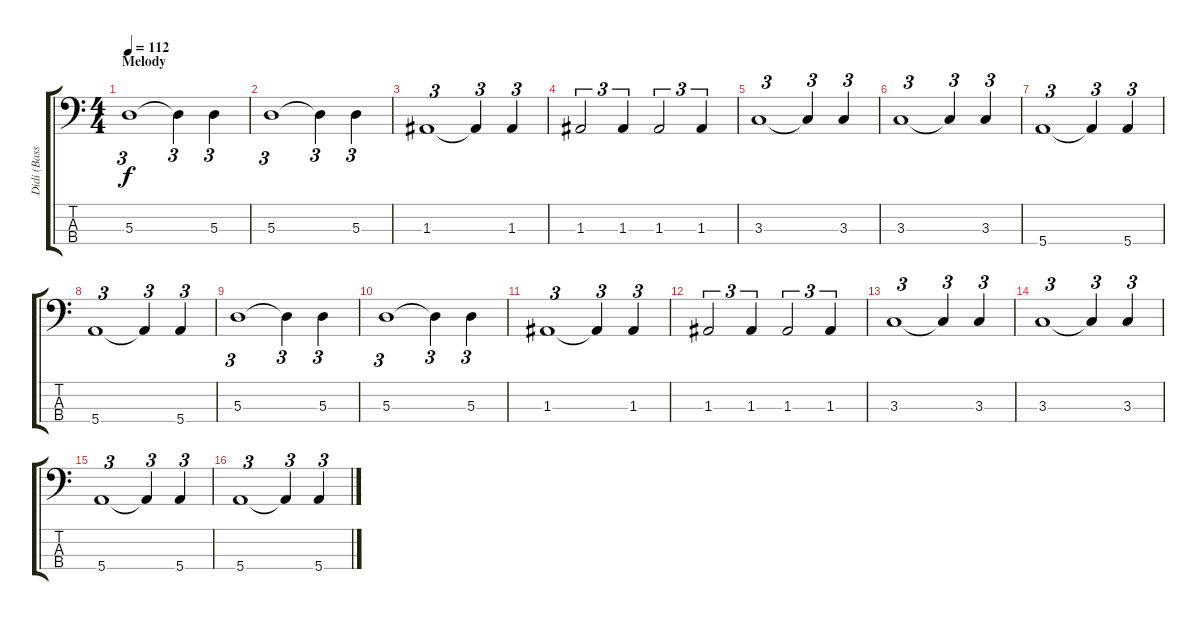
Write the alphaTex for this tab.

\track ("Didi (Bass)" "Didi (Bass") {instrument electricbassfinger}
\staff {score tabs}
\tuning (G2 D2 A1 E1) {hide}
\ts (4 4)
\section ("" "Melody")
\tempo 112
\clef f4
\ks c
5.3.1{tu (3 2) dy f} 5.3{t}.4{tu (3 2)} 5.3.4{tu (3 2)} |
5.3.1{tu (3 2)} 5.3{t}.4{tu (3 2)} 5.3.4{tu (3 2)} |
1.3.1{tu (3 2)} 1.3{t}.4{tu (3 2)} 1.3.4{tu (3 2)} |
1.3.2{tu (3 2)} 1.3.4{tu (3 2)} 1.3.2{tu (3 2)} 1.3.4{tu (3 2)} |
3.3.1{tu (3 2)} 3.3{t}.4{tu (3 2)} 3.3.4{tu (3 2)} |
3.3.1{tu (3 2)} 3.3{t}.4{tu (3 2)} 3.3.4{tu (3 2)} |
5.4.1{tu (3 2)} 5.4{t}.4{tu (3 2)} 5.4.4{tu (3 2)} |
5.4.1{tu (3 2)} 5.4{t}.4{tu (3 2)} 5.4.4{tu (3 2)} |
5.3.1{tu (3 2)} 5.3{t}.4{tu (3 2)} 5.3.4{tu (3 2)} |
5.3.1{tu (3 2)} 5.3{t}.4{tu (3 2)} 5.3.4{tu (3 2)} |
1.3.1{tu (3 2)} 1.3{t}.4{tu (3 2)} 1.3.4{tu (3 2)} |
1.3.2{tu (3 2)} 1.3.4{tu (3 2)} 1.3.2{tu (3 2)} 1.3.4{tu (3 2)} |
3.3.1{tu (3 2)} 3.3{t}.4{tu (3 2)} 3.3.4{tu (3 2)} |
3.3.1{tu (3 2)} 3.3{t}.4{tu (3 2)} 3.3.4{tu (3 2)} |
5.4.1{tu (3 2)} 5.4{t}.4{tu (3 2)} 5.4.4{tu (3 2)} |
5.4.1{tu (3 2)} 5.4{t}.4{tu (3 2)} 5.4.4{tu (3 2)}
